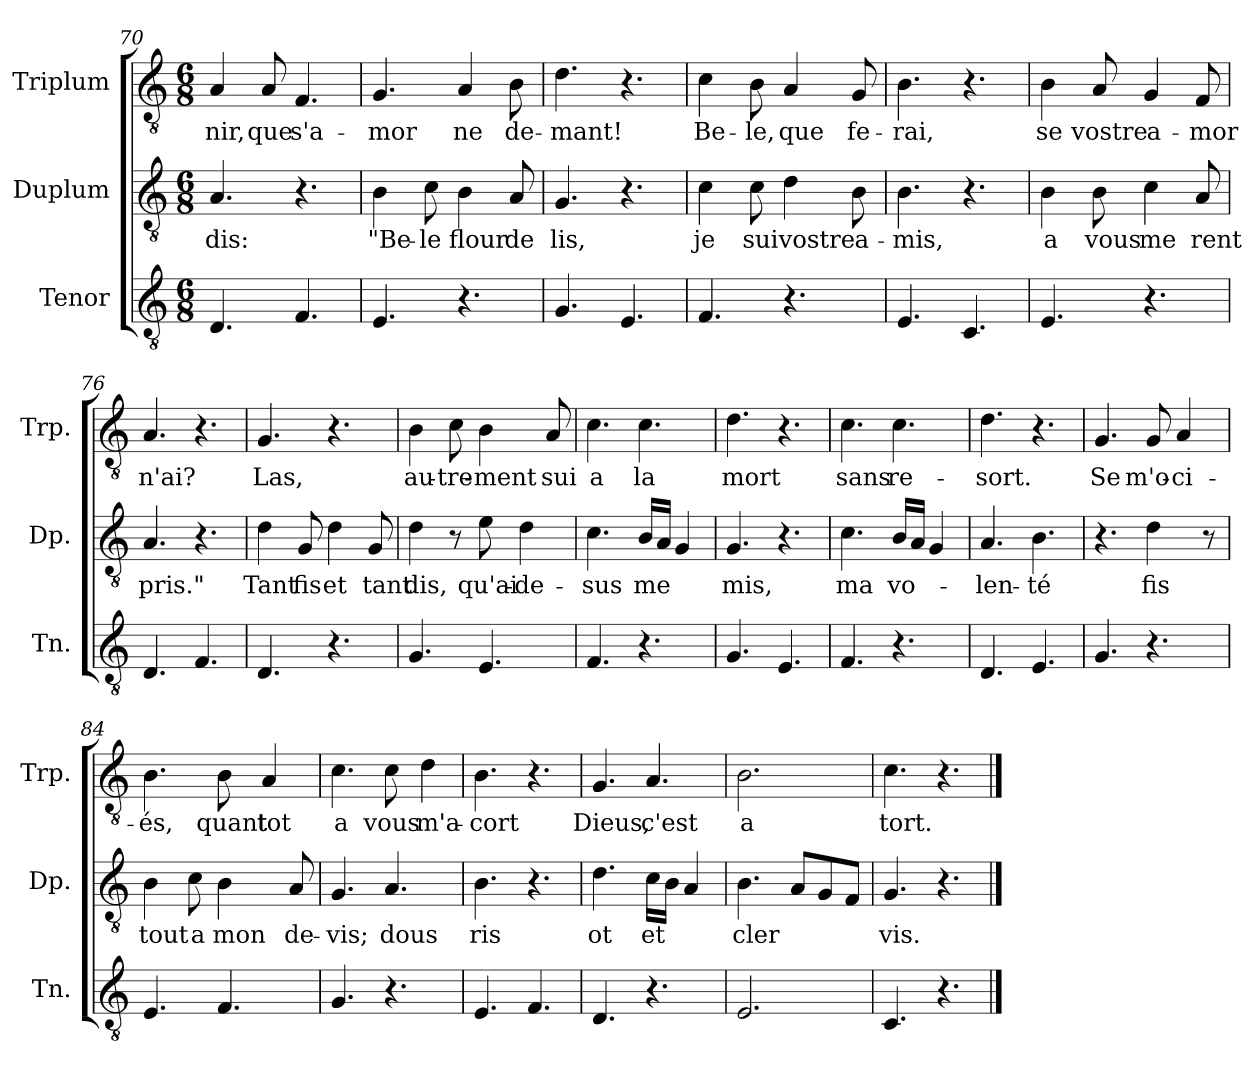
**kern	**kern	**text	**kern	**text
*part3	*part2	*part2	*part1	*part1
*staff3	*staff2	*staff2	*staff1	*staff1
*I"Tenor	*I"Duplum	*	*I"Triplum	*
*I'Tn.	*I'Dp.	*	*I'Trp.	*
*clefGv2	*clefGv2	*	*clefGv2	*
*k[]	*k[]	*	*k[]	*
*M6/8	*M6/8	*	*M6/8	*
=70	=70	=70	=70	=70
!	!	!LO:LY:b	!	!LO:LY:b
4.D/	4.A/	dis:	4A/	-nir,
!	!	!	!	!LO:LY:b
.	.	.	8A/	que
!	!	!	!	!LO:LY:b
4.F/	4.r	.	4.F/	s'a-
=71	=71	=71	=71	=71
!	!	!LO:LY:b	!	!LO:LY:b
4.E/	4B\	"Be-	4.G/	-mor
!	!	!LO:LY:b	!	!
.	8c\	-le	.	.
!	!	!LO:LY:b	!	!LO:LY:b
4.r	4B\	flour	4A/	ne
!	!	!LO:LY:b	!	!LO:LY:b
.	8A/	de	8B\	de-
!!LO:LB:g=z
=72	=72	=72	=72	=72
!	!	!LO:LY:b	!	!LO:LY:b
4.G/	4.G/	lis,	4.d\	-mant!
4.E/	4.r	.	4.r	.
=73	=73	=73	=73	=73
!	!	!LO:LY:b	!	!LO:LY:b
4.F/	4c\	je	4c\	Be-
!	!	!LO:LY:b	!	!LO:LY:b
.	8c\	sui	8B\	-le,
!	!	!LO:LY:b	!	!LO:LY:b
4.r	4d\	vostre	4A/	que
!	!	!LO:LY:b	!	!LO:LY:b
.	8B\	a-	8G/	fe-
=74	=74	=74	=74	=74
!	!	!LO:LY:b	!	!LO:LY:b
4.E/	4.B\	-mis,	4.B\	-rai,
4.C/	4.r	.	4.r	.
=75	=75	=75	=75	=75
!	!	!LO:LY:b	!	!LO:LY:b
4.E/	4B\	a	4B\	se
!	!	!LO:LY:b	!	!LO:LY:b
.	8B\	vous	8A/	vostre
!	!	!LO:LY:b	!	!LO:LY:b
4.r	4c\	me	4G/	a-
!	!	!LO:LY:b	!	!LO:LY:b
.	8A/	rent	8F/	-mor
=76	=76	=76	=76	=76
!	!	!LO:LY:b	!	!LO:LY:b
4.D/	4.A/	pris."	4.A/	n'ai?
4.F/	4.r	.	4.r	.
=77	=77	=77	=77	=77
!	!	!LO:LY:b	!	!LO:LY:b
4.D/	4d\	Tant	4.G/	Las,
!	!	!LO:LY:b	!	!
.	8G/	fis	.	.
!	!	!LO:LY:b	!	!
4.r	4d\	et	4.r	.
!	!	!LO:LY:b	!	!
.	8G/	tant	.	.
=78	=78	=78	=78	=78
!	!	!LO:LY:b	!	!LO:LY:b
4.G/	4d\	dis,	4B\	au-
!	!	!	!	!LO:LY:b
.	8r	.	8c\	-tre-
!	!	!LO:LY:b	!	!LO:LY:b
4.E/	8e\	qu'ai-	4B\	-ment
!	!	!LO:LY:b	!	!
.	4d\	-de-	.	.
!	!	!	!	!LO:LY:b
.	.	.	8A/	sui
!!LO:PB:g=z
=79	=79	=79	=79	=79
!	!	!LO:LY:b	!	!LO:LY:b
4.F/	4.c\	-sus	4.c\	a
!	!	!LO:LY:b	!	!LO:LY:b
4.r	16B/LL	me	4.c\	la
.	16A/JJ	.	.	.
.	4G/	.	.	.
=80	=80	=80	=80	=80
!	!	!LO:LY:b	!	!LO:LY:b
4.G/	4.G/	mis,	4.d\	mort
4.E/	4.r	.	4.r	.
=81	=81	=81	=81	=81
!	!	!LO:LY:b	!	!LO:LY:b
4.F/	4.c\	ma	4.c\	sans
!	!	!LO:LY:b	!	!LO:LY:b
4.r	16B/LL	vo-	4.c\	re-
.	16A/JJ	.	.	.
.	4G/	.	.	.
=82	=82	=82	=82	=82
!	!	!LO:LY:b	!	!LO:LY:b
4.D/	4.A/	-len-	4.d\	-sort.
!	!	!LO:LY:b	!	!
4.E/	4.B\	-té	4.r	.
=83	=83	=83	=83	=83
!	!	!	!	!LO:LY:b
4.G/	4.r	.	4.G/	Se
!	!	!LO:LY:b	!	!LO:LY:b
4.r	4d\	fis	8G/	m'o-
!	!	!	!	!LO:LY:b
.	.	.	4A/	-ci-
.	8r	.	.	.
=84	=84	=84	=84	=84
!	!	!LO:LY:b	!	!LO:LY:b
4.E/	4B\	tout	4.B\	-és,
!	!	!LO:LY:b	!	!
.	8c\	a	.	.
!	!	!LO:LY:b	!	!LO:LY:b
4.F/	4B\	mon	8B\	quant
!	!	!	!	!LO:LY:b
.	.	.	4A/	tot
!	!	!LO:LY:b	!	!
.	8A/	de-	.	.
=85	=85	=85	=85	=85
!	!	!LO:LY:b	!	!LO:LY:b
4.G/	4.G/	-vis;	4.c\	a
!	!	!LO:LY:b	!	!LO:LY:b
4.r	4.A/	dous	8c\	vous
!	!	!	!	!LO:LY:b
.	.	.	4d\	m'a-
=86	=86	=86	=86	=86
!	!	!LO:LY:b	!	!LO:LY:b
4.E/	4.B\	ris	4.B\	-cort
4.F/	4.r	.	4.r	.
!!LO:LB:g=z
=87	=87	=87	=87	=87
!	!	!LO:LY:b	!	!LO:LY:b
4.D/	4.d\	ot	4.G/	Dieus,
!	!	!LO:LY:b	!	!LO:LY:b
4.r	16c\LL	et	4.A/	c'est
.	16B\JJ	.	.	.
.	4A/	.	.	.
=88	=88	=88	=88	=88
!	!	!LO:LY:b	!	!LO:LY:b
2.E/	4.B\	cler	2.B\	a
.	8A/L	.	.	.
.	8G/	.	.	.
.	8F/J	.	.	.
=89	=89	=89	=89	=89
!	!	!LO:LY:b	!	!LO:LY:b
4.C/	4.G/	vis.	4.c\	tort.
4.r	4.r	.	4.r	.
==	==	==	==	==
*-	*-	*-	*-	*-
